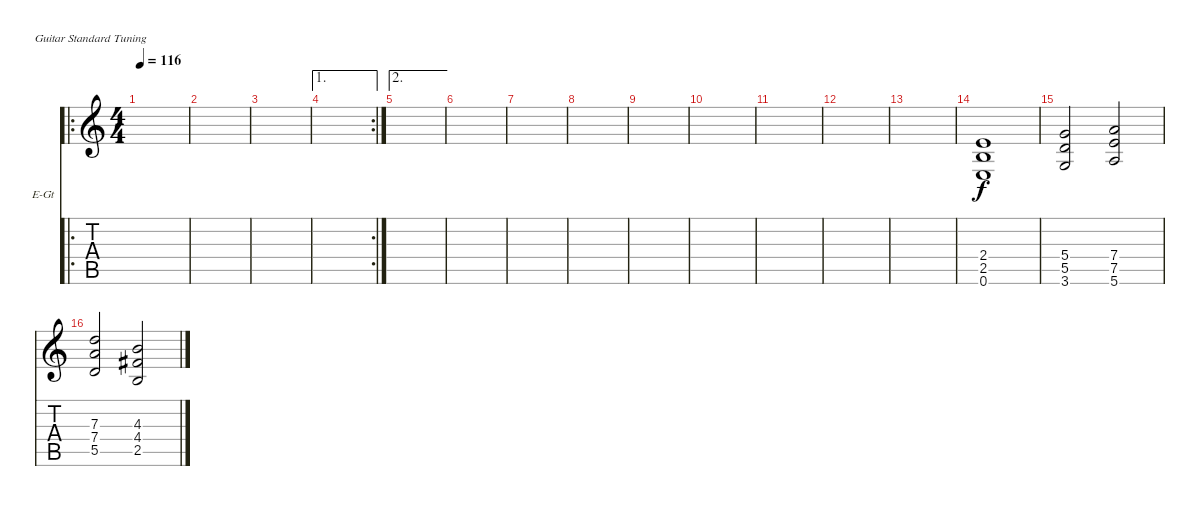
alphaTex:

\bracketExtendMode nobrackets
\firstSystemTrackNameOrientation horizontal
\otherSystemsTrackNameOrientation horizontal
\track ("Rythm Guitar" "E-Gt") {instrument distortionguitar}
\staff {score tabs}
\tuning (E4 B3 G3 D3 A2 E2)
\ro
\ts (4 4)
\tempo 116
\clef g2
\scale
0.373737
\ks c
|
\scale
0.313131 |
\scale
0.322917 |
\ae 1
\rc 2
\scale
0.354167 |
\ae 2
\scale
0.322917 |
\scale
0.333333 |
\scale
0.333333 |
\scale
0.333333 |
\scale
0.333333 |
\scale
0.333333 |
\scale
0.333333 |
\scale
0.333333 |
\scale
0.333333 |
\scale
0.333333 (2.4 2.5 0.6).1 |
\scale
0.333333 (5.4 5.5 3.6).2 (7.4 7.5 5.6).2 |
\scale
0.333333 (7.3 7.4 5.5).2 (4.3 4.4 2.5).2
